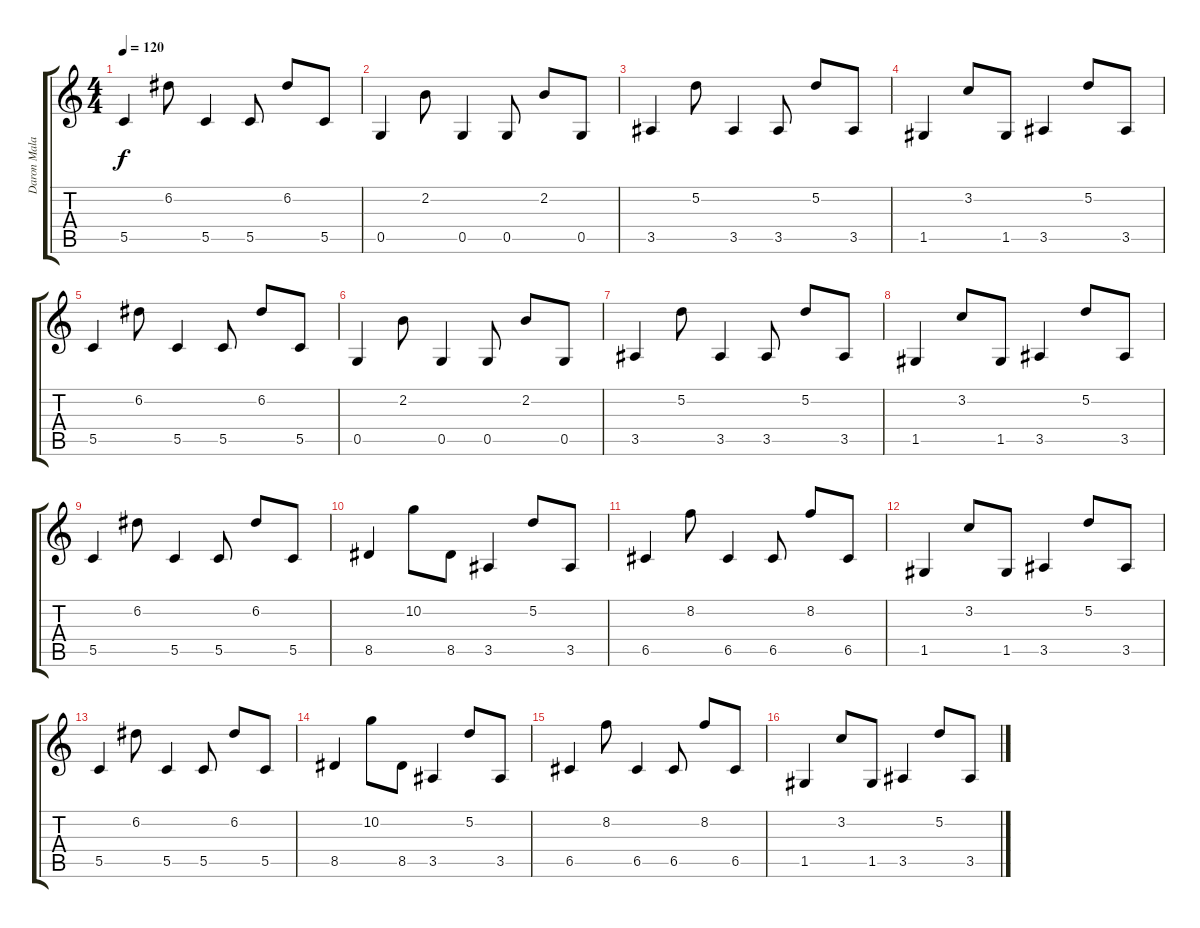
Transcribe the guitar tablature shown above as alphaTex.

\track ("Daron Malakian-Guitar" "Daron Mala") {instrument acousticguitarsteel}
\staff {score tabs}
\tuning (D4 A3 F3 C3 G2 C2) {hide}
\ts (4 4)
\tempo 120
\clef g2
\ks c
5.5.4{dy f} 6.2.8 5.5.4 5.5.8 6.2.8 5.5.8 |
0.5.4 2.2.8 0.5.4 0.5.8 2.2.8 0.5.8 |
3.5.4 5.2.8 3.5.4 3.5.8 5.2.8 3.5.8 |
1.5.4 3.2.8 1.5.8 3.5.4 5.2.8 3.5.8 |
5.5.4 6.2.8 5.5.4 5.5.8 6.2.8 5.5.8 |
0.5.4 2.2.8 0.5.4 0.5.8 2.2.8 0.5.8 |
3.5.4 5.2.8 3.5.4 3.5.8 5.2.8 3.5.8 |
1.5.4 3.2.8 1.5.8 3.5.4 5.2.8 3.5.8 |
5.5.4 6.2.8 5.5.4 5.5.8 6.2.8 5.5.8 |
8.5.4 10.2.8 8.5.8 3.5.4 5.2.8 3.5.8 |
6.5.4 8.2.8 6.5.4 6.5.8 8.2.8 6.5.8 |
1.5.4 3.2.8 1.5.8 3.5.4 5.2.8 3.5.8 |
5.5.4 6.2.8 5.5.4 5.5.8 6.2.8 5.5.8 |
8.5.4 10.2.8 8.5.8 3.5.4 5.2.8 3.5.8 |
6.5.4 8.2.8 6.5.4 6.5.8 8.2.8 6.5.8 |
1.5.4 3.2.8 1.5.8 3.5.4 5.2.8 3.5.8
